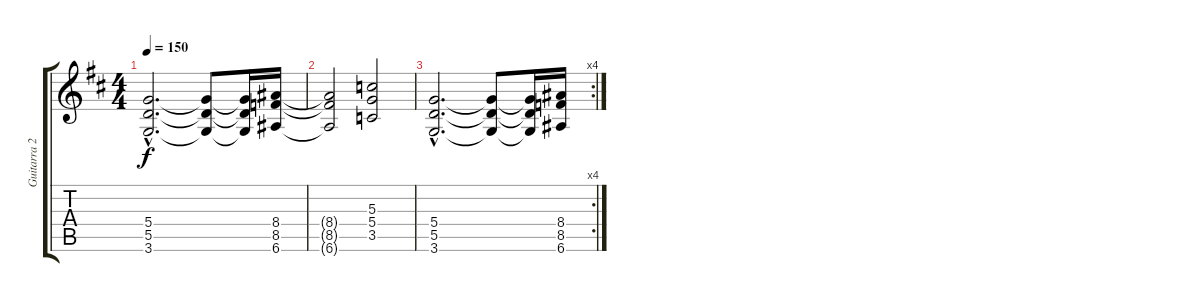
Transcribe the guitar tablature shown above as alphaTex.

\track ("Guitarra 2" "Guitarra 2") {instrument overdrivenguitar}
\staff {score tabs}
\tuning (E4 B3 G3 D3 A2 E2) {hide}
\ts (4 4)
\tempo 150
\clef g2
\ks d
(5.4{hac} 5.5{hac} 3.6{hac}).2{d dy f} (5.4{t} 5.5{t} 3.6{t}).8 (5.4{t} 5.5{t} 3.6{t}).16 (8.4 8.5 6.6).16 |
(8.4{t} 8.5{t} 6.6{t}).2 (5.3 5.4 3.5).2 |
\rc 4
(5.4{hac} 5.5{hac} 3.6{hac}).2{d} (5.4{t} 5.5{t} 3.6{t}).8 (5.4{t} 5.5{t} 3.6{t}).16 (8.4 8.5 6.6).16
